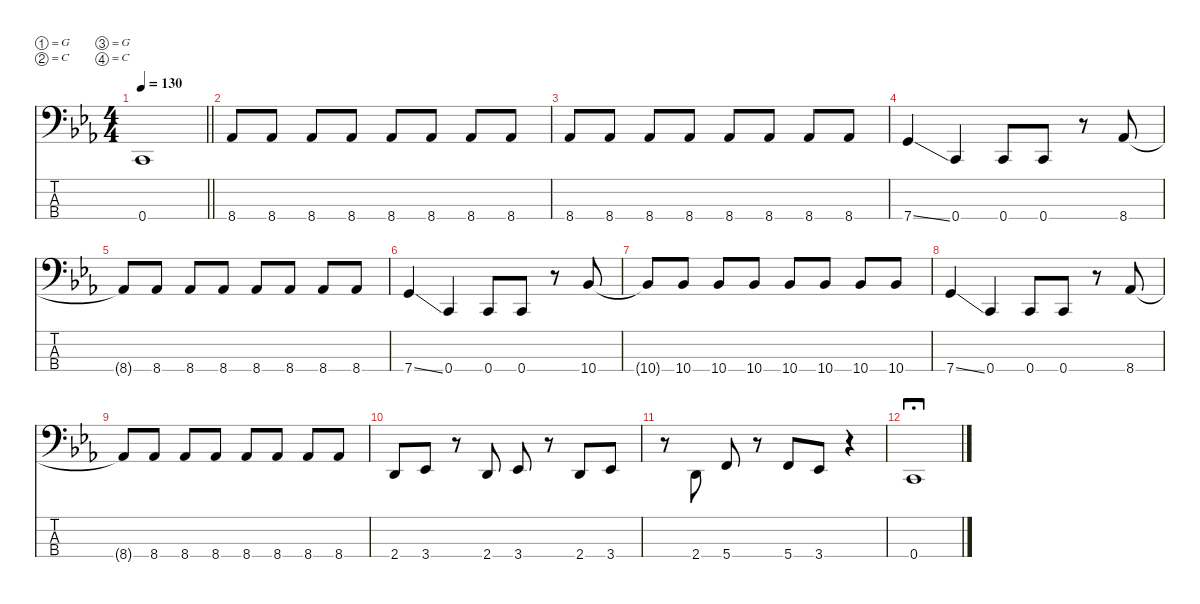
\defaultSystemsLayout 4
\hideDynamics
\bracketExtendMode nobrackets
\singleTrackTrackNamePolicy hidden
\multiTrackTrackNamePolicy hidden
\firstSystemTrackNameMode fullname
\otherSystemsTrackNameOrientation horizontal
\track ("Bass" "fl.bs.") {instrument fretlessbass}
\staff {score tabs}
\tuning (G2 C2 G1 C1)
\ts (4 4)
\tempo 130
\clef f4
\barLineRight lightlight
\ks cminor
0.4{acc forcenatural}.1{dy f beam Up} |
8.4{acc b}.8{beam Up} 8.4{acc b}.8{beam Up} 8.4{acc b}.8{beam Up} 8.4{acc b}.8{beam Up} 8.4{acc b}.8{beam Up} 8.4{acc b}.8{beam Up} 8.4{acc b}.8{beam Up} 8.4{acc b}.8{beam Up} |
8.4{acc b}.8{beam Up} 8.4{acc b}.8{beam Up} 8.4{acc b}.8{beam Up} 8.4{acc b}.8{beam Up} 8.4{acc b}.8{beam Up} 8.4{acc b}.8{beam Up} 8.4{acc b}.8{beam Up} 8.4{acc b}.8{beam Up} |
7.4{ss acc forcenatural}.4{beam Up} 0.4{acc forcenatural}.4{beam Up} 0.4{acc forcenatural}.8{beam Up} 0.4{acc forcenatural}.8{beam Up} r.8{beam Up} 8.4{acc b}.8{beam Up} |
8.4{t acc b}.8{beam Up} 8.4{acc b}.8{beam Up} 8.4{acc b}.8{beam Up} 8.4{acc b}.8{beam Up} 8.4{acc b}.8{beam Up} 8.4{acc b}.8{beam Up} 8.4{acc b}.8{beam Up} 8.4{acc b}.8{beam Up} |
7.4{ss acc forcenatural}.4{beam Up} 0.4{acc forcenatural}.4{beam Up} 0.4{acc forcenatural}.8{beam Up} 0.4{acc forcenatural}.8{beam Up} r.8{beam Up} 10.4{acc b}.8{beam Up} |
10.4{t acc b}.8{beam Up} 10.4{acc b}.8{beam Up} 10.4{acc b}.8{beam Up} 10.4{acc b}.8{beam Up} 10.4{acc b}.8{beam Up} 10.4{acc b}.8{beam Up} 10.4{acc b}.8{beam Up} 10.4{acc b}.8{beam Up} |
7.4{ss acc forcenatural}.4{beam Up} 0.4{acc forcenatural}.4{beam Up} 0.4{acc forcenatural}.8{beam Up} 0.4{acc forcenatural}.8{beam Up} r.8{beam Up} 8.4{acc b}.8{beam Up} |
8.4{t acc b}.8{beam Up} 8.4{acc b}.8{beam Up} 8.4{acc b}.8{beam Up} 8.4{acc b}.8{beam Up} 8.4{acc b}.8{beam Up} 8.4{acc b}.8{beam Up} 8.4{acc b}.8{beam Up} 8.4{acc b}.8{beam Up} |
2.4{acc forcenatural}.8{beam Up} 3.4{acc b}.8{beam Up} r.8{beam Up} 2.4{acc forcenatural}.8{beam Up} 3.4{acc b}.8{beam Up} r.8{beam Up} 2.4{acc forcenatural}.8{beam Up} 3.4{acc b}.8{beam Up} |
r.8{beam Down} 2.4{acc forcenatural}.8{beam Up} 5.4{acc forcenatural}.8{beam Up} r.8{beam Up} 5.4{acc forcenatural}.8{beam Up} 3.4{acc b}.8{beam Up} r.4{beam Up} |
0.4{acc forcenatural}.1{fermata (long 1) beam Up}
